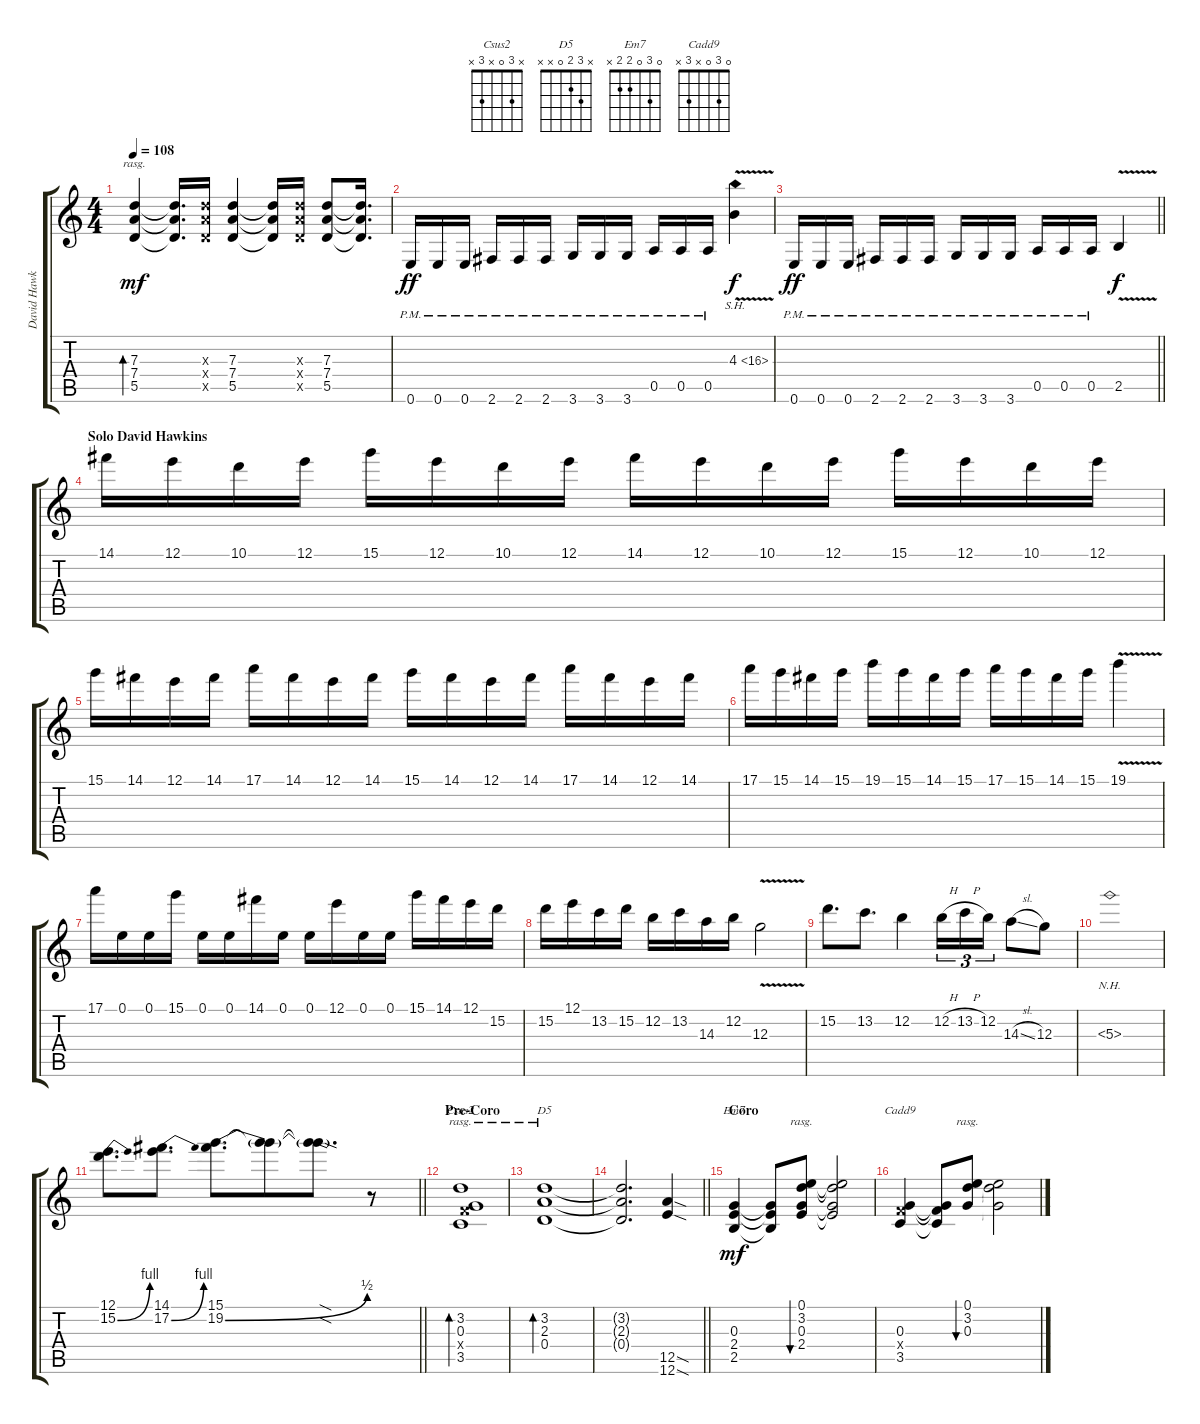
\track ("David Hawkins" "David Hawk") {instrument distortionguitar}
\staff {score tabs}
\tuning (E4 B3 G3 D3 A2 E2) {hide}
\chord ("Csus2" x 3 0 x 3 x)
\chord ("D5" x 3 2 0 x x)
\chord ("Em7" 0 3 0 2 2 x)
\chord ("Cadd9" 0 3 0 x 3 x)
\ts (4 4)
\tempo 108
\clef g2
\ks c
(7.3 7.4 5.5).4{bd 480 rasg ii dy mf} (7.3{t} 7.4{t} 5.5{t}).16{d} (7.3{x} 7.4{x} 5.5{x}).16 (7.3 7.4 5.5).4 (7.3{t} 7.4{t} 5.5{t}).16 (7.3{x} 7.4{x} 5.5{x}).16{beam split} (7.3 7.4 5.5).8{beam merge} (7.3{t} 7.4{t} 5.5{t}).16{d} |
0.6{pm}.16{dy ff beam merge} 0.6{pm}.16{beam merge} 0.6{pm}.16{beam split} 2.6{pm}.16{beam merge} 2.6{pm}.16{beam merge} 2.6{pm}.16{beam split} 3.6{pm}.16{beam merge} 3.6{pm}.16{beam merge} 3.6{pm}.16{beam split} 0.5{pm}.16{beam merge} 0.5{pm}.16{beam merge} 0.5{pm}.16 4.3{sh 12 v}.4{dy f} |
\barLineRight lightlight
0.6{pm}.16{dy ff beam merge} 0.6{pm}.16{beam merge} 0.6{pm}.16{beam split} 2.6{pm}.16{beam merge} 2.6{pm}.16{beam merge} 2.6{pm}.16{beam split} 3.6{pm}.16{beam merge} 3.6{pm}.16{beam merge} 3.6{pm}.16{beam split} 0.5{pm}.16{beam merge} 0.5{pm}.16{beam merge} 0.5{pm}.16 2.5{v}.4{dy f} |
\section ("" "Solo David Hawkins")
14.1.16{volume 14} 12.1.16 10.1.16 12.1.16 15.1.16 12.1.16 10.1.16 12.1.16 14.1.16 12.1.16 10.1.16 12.1.16 15.1.16 12.1.16 10.1.16 12.1.16 |
15.1.16 14.1.16 12.1.16 14.1.16 17.1.16 14.1.16 12.1.16 14.1.16 15.1.16 14.1.16 12.1.16 14.1.16 17.1.16 14.1.16 12.1.16 14.1.16 |
17.1.16 15.1.16 14.1.16 15.1.16 19.1.16 15.1.16 14.1.16 15.1.16 17.1.16 15.1.16 14.1.16 15.1.16 19.1{v}.4 |
17.1.16 0.1.16 0.1.16 15.1.16 0.1.16 0.1.16 14.1.16 0.1.16 0.1.16 12.1.16 0.1.16 0.1.16 15.1.16 14.1.16 12.1.16 15.2.16 |
15.2.16 12.1.16 13.2.16 15.2.16 12.2.16 13.2.16 14.3.16 12.2.16 12.3{v}.2 |
15.2.8{d} 13.2.8{d} 12.2.4 12.2{h}.16{tu (3 2)} 13.2{h}.16{tu (3 2)} 12.2.16{tu (3 2)} 14.3{sl}.8 12.3.8 |
5.3{nh}.1 |
\barLineRight lightlight
(12.1 15.2{be (bend 0 0 60 4)}).8{d} (14.1 17.2{be (bend 0 0 60 4)}).8{d} (15.1 19.2{be (bend 0 0 60 2)}).8{d beam merge} (15.1{t} 19.2{t}).8{beam merge} (15.1{sod t} 19.2{sod t}).8{d} r.8 |
\section ("" "Pre-Coro")
(3.2 0.3 3.4{x} 3.5).1{bd 480 ch "Csus2" rasg ii volume 11 instrument acousticguitarsteel} |
(3.2 2.3 0.4).1{bd 480 ch "D5" rasg ii} |
\barLineRight lightlight
(3.2{t} 2.3{t} 0.4{t}).2{d} (12.5{sod} 12.6{sod}).4{instrument distortionguitar} |
\section ("" "Coro")
(0.3 2.4 2.5).4{ch "Em7" dy mf instrument distortionguitar} (0.3{t} 2.4{t} 2.5{t}).8 (0.1 3.2 0.3 2.4).8{bu 480 rasg ii} (0.1{t} 3.2{t} 0.3{t} 2.4{t}).2 |
(0.3 3.4{x} 3.5).4{ch "Cadd9"} (0.3{t} 3.4{t} 3.5{t}).8 (0.1 3.2 0.3).8{bu 480 rasg ii} (0.1{t} 3.2{t} 0.3{t}).2
